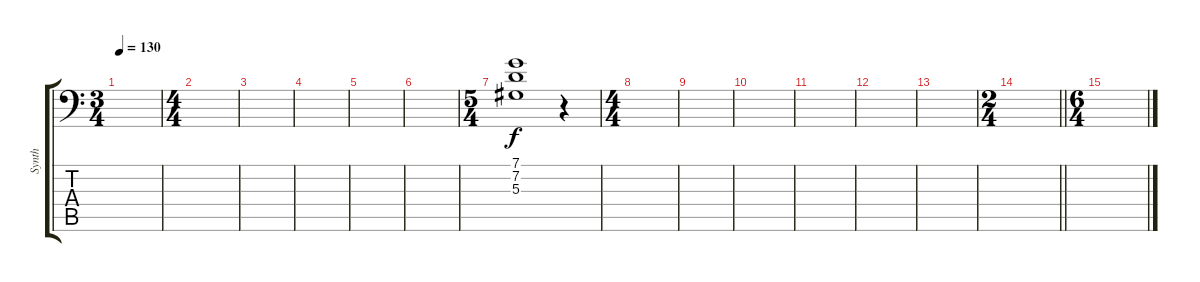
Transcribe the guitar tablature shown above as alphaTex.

\track ("Synth" "Synth") {instrument pad4choir}
\staff {score tabs}
\tuning (C4 G3 Eb3 Bb2 D2 G1) {hide}
\ts (3 4)
\tempo 130
\clef f4
\ks c
|
\ts (4 4)
|
|
|
|
|
\ts (5 4)
(7.1 7.2 5.3).1{volume 10 instrument stringensemble1} r.4 |
\ts (4 4)
|
|
|
|
|
|
\ts (2 4)
\barLineRight lightlight
|
\ts (6 4)
